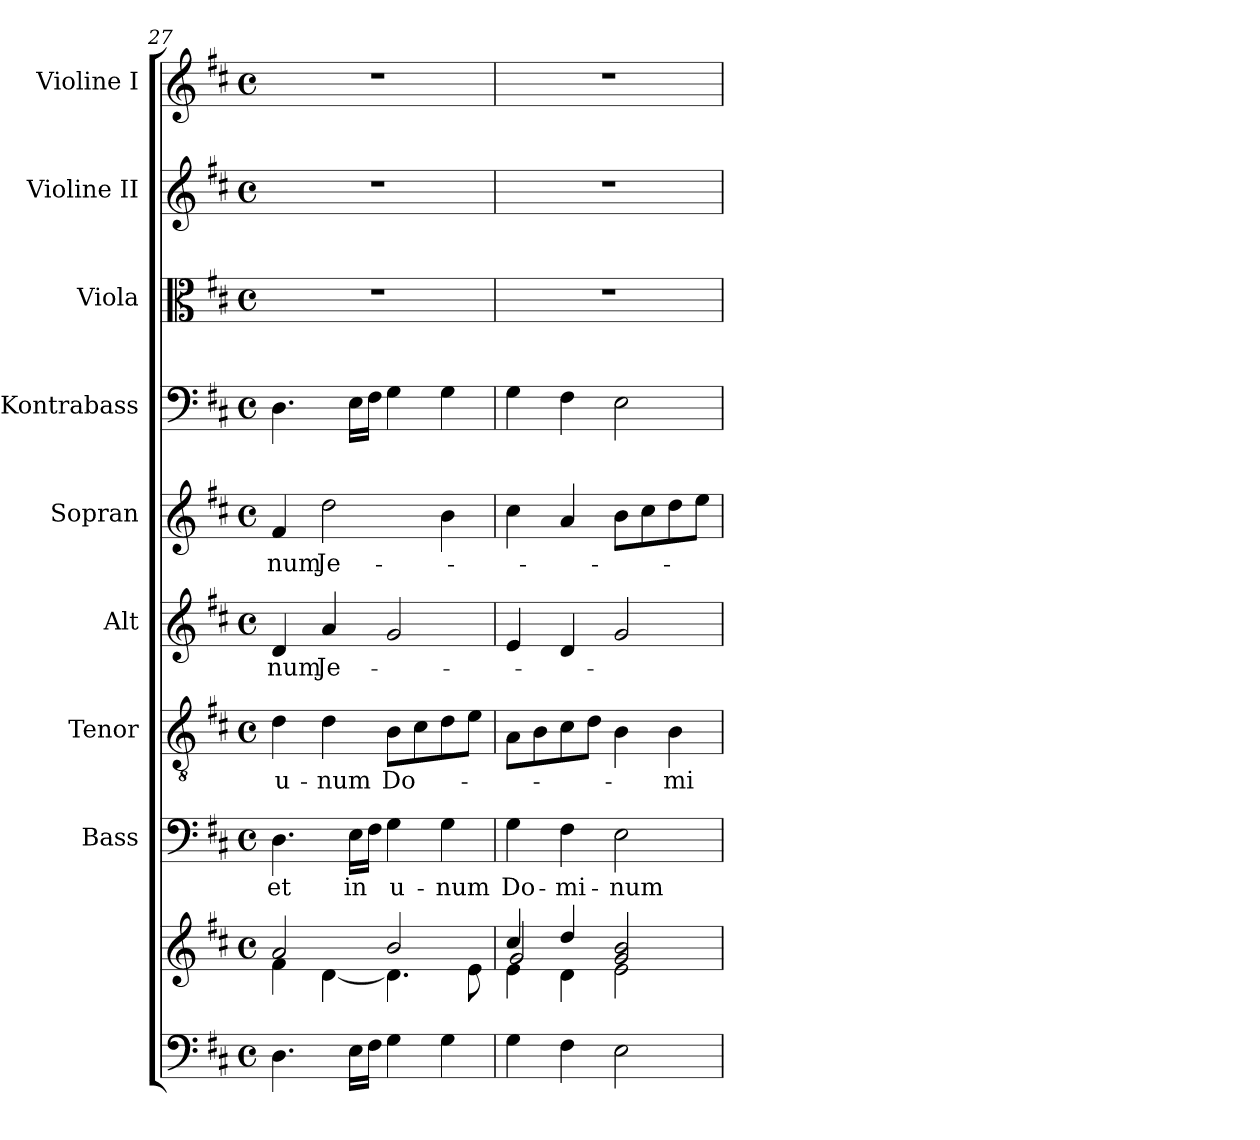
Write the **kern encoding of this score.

**kern	**kern	**kern	**text	**kern	**text	**kern	**text	**kern	**text	**kern	**kern	**kern	**kern
*part9	*part9	*part8	*part8	*part7	*part7	*part6	*part6	*part5	*part5	*part4	*part3	*part2	*part1
*staff10	*staff9	*staff8	*staff8	*staff7	*staff7	*staff6	*staff6	*staff5	*staff5	*staff4	*staff3	*staff2	*staff1
*	*	*I"Bass	*	*I"Tenor	*	*I"Alt	*	*I"Sopran	*	*I"Kontrabass	*I"Viola	*I"Violine II	*I"Violine I
*	*	*I'B.	*	*I'T.	*	*I'A.	*	*I'S.	*	*I'Kb.	*I'Vla.	*I'Vl. II	*I'Vl. I
*clefF4	*clefG2	*clefF4	*	*clefGv2	*	*clefG2	*	*clefG2	*	*clefF4	*clefC3	*clefG2	*clefG2
*	*	*	*	*	*	*	*	*	*	*ITrd7c12	*	*	*
*k[f#c#]	*k[f#c#]	*k[f#c#]	*	*k[f#c#]	*	*k[f#c#]	*	*k[f#c#]	*	*k[f#c#]	*k[f#c#]	*k[f#c#]	*k[f#c#]
*D:	*D:	*D:	*	*D:	*	*D:	*	*D:	*	*D:	*D:	*D:	*D:
*M4/4	*M4/4	*M4/4	*	*M4/4	*	*M4/4	*	*M4/4	*	*M4/4	*M4/4	*M4/4	*M4/4
*met(c)	*met(c)	*met(c)	*	*met(c)	*	*met(c)	*	*met(c)	*	*met(c)	*met(c)	*met(c)	*met(c)
=27	=27	=27	=27	=27	=27	=27	=27	=27	=27	=27	=27	=27	=27
*	*^	*	*	*	*	*	*	*	*	*	*	*	*
!	!	!	!	!LO:LY:b	!	!LO:LY:b	!	!LO:LY:b	!	!LO:LY:b	!	!	!	!
4.D\	2a/	4f#\	4.D\	et	4d\	u-	4d/	-num	4f#/	-num	4.DD\	1r	1r	1r
!	!	!	!	!	!	!LO:LY:b	!	!LO:LY:b	!	!LO:LY:b	!	!	!	!
.	.	[<4d\	.	.	4d\	-num	4a/	Je-	2dd\	Je-	.	.	.	.
!	!	!	!	!LO:LY:b	!	!	!	!	!	!	!	!	!	!
16E\LL	.	.	16E\LL	in	.	.	.	.	.	.	16EE\LL	.	.	.
16F#\JJ	.	.	16F#\JJ	.	.	.	.	.	.	.	16FF#\JJ	.	.	.
!	!	!	!	!LO:LY:b	!	!LO:LY:b	!	!	!	!	!	!	!	!
4G\	2b/	4.d\]	4G\	u-	8B\L	Do-	2g/	.	.	.	4GG\	.	.	.
.	.	.	.	.	8c#\	.	.	.	.	.	.	.	.	.
!	!	!	!	!LO:LY:b	!	!	!	!	!	!	!	!	!	!
4G\	.	.	4G\	-num	8d\	.	.	.	4b\	.	4GG\	.	.	.
.	.	8e\	.	.	8e\J	.	.	.	.	.	.	.	.	.
=28	=28	=28	=28	=28	=28	=28	=28	=28	=28	=28	=28	=28	=28	=28
*	*	*^	*	*	*	*	*	*	*	*	*	*	*	*
!	!	!	!	!	!LO:LY:b	!	!	!	!	!	!	!	!	!	!
4G\	4cc#/	4e\	2g/	4G\	Do-	8A\L	.	4e/	.	4cc#\	.	4GG\	1r	1r	1r
.	.	.	.	.	.	8B\	.	.	.	.	.	.	.	.	.
!	!	!	!	!	!LO:LY:b	!	!	!	!	!	!	!	!	!	!
4F#\	4dd/	4d\	.	4F#\	-mi-	8c#\	.	4d/	.	4a/	.	4FF#\	.	.	.
.	.	.	.	.	.	8d\J	.	.	.	.	.	.	.	.	.
!	!	!	!	!	!LO:LY:b	!	!	!	!	!	!	!	!	!	!
2E\	2g/ 2b/	2e\	2ryy	2E\	-num	4B\	.	2g/	.	8b\L	.	2EE\	.	.	.
.	.	.	.	.	.	.	.	.	.	8cc#\	.	.	.	.	.
!	!	!	!	!	!	!	!LO:LY:b	!	!	!	!	!	!	!	!
.	.	.	.	.	.	4B\	-mi-	.	.	8dd\	.	.	.	.	.
.	.	.	.	.	.	.	.	.	.	8ee\J	.	.	.	.	.
*	*v	*v	*v	*	*	*	*	*	*	*	*	*	*	*	*
=	=	=	=	=	=	=	=	=	=	=	=	=	=
*-	*-	*-	*-	*-	*-	*-	*-	*-	*-	*-	*-	*-	*-
